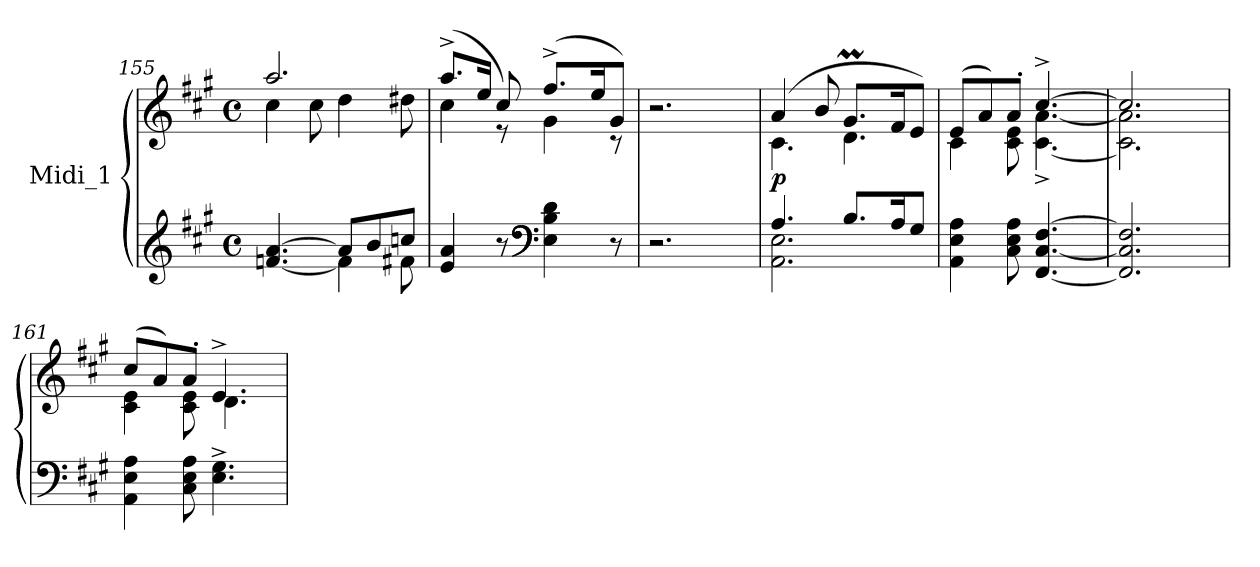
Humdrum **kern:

**kern	**kern	**dynam
*part1	*part1	*part1
*staff2	*staff1	*staff1/2
*I"Midi_1	*	*
*clefG2	*clefG2	*
*k[f#c#g#]	*k[f#c#g#]	*
*A:	*A:	*
*M4/4	*M4/4	*
*met(c)	*met(c)	*
=155	=155	=155
*^	*^	*
*	*	*	*^	*
[4.fn/ [4.a/	4ryy	2.aa/	4cc#i\	2ryy	.
.	8ryy	.	8cc#i\	.	.
8a/L]	4fni\]	.	4dd\	.	.
8b/	.	.	.	4ryy	.
8ccn/J	8f#X\	.	8dd#X\	.	.
=156	=156	=156	=156	=156	=156
4e/ 4a/	4ryy	(>8.aa^/L	4cc#\	2ryy	.
.	.	16ee/Jk	.	.	.
8r	8ryy	8cc#/)	8r	.	.
*clefF4	*	*	*	*	*
4E\ 4B\ 4d\	8ryy	(>8.ff#i^/L	4g#i\	.	.
.	4ryy	.	.	4ryy	.
.	.	16ee/K	.	.	.
8r	.	8g#i/J)	8r	.	.
=157	=157	=157	=157	=157	=157
2.r	2ryy	2.r	2ryy	2ryy	.
.	4ryy	.	4ryy	4ryy	.
=158	=158	=158	=158	=158	=158
!	!	!	!	!	!LO:DY:b
4.A/	2.AA\ 2.E\	(>4a/	4.c#\	2ryy	p
.	.	8b/	.	.	.
8.B/L	.	8.g#m/L	4.d\	.	.
.	.	.	.	4ryy	.
16A/K	.	16f#/K	.	.	.
8G#/J	.	8e/J)	.	.	.
=159	=159	=159	=159	=159	=159
4AA\ 4E\ 4A\	2ryy	(>8e/L	4c#\	2ryy	.
.	.	8a/)	.	.	.
8C#\ 8E\ 8A\	.	8a'/J	8c#\ 8e\	.	.
[4.FF#/ [4.C#/ [4.F#/	.	[4.cc#^/	[4.c#\^ [4.a\^	.	.
.	4ryy	.	.	4ryy	.
!!LO:LB:g=z	!!	!!
=160	=160	=160	=160	=160	=160
2.FF#/] 2.C#/] 2.F#/]	2ryy	2.cc#/]	2.c#\] 2.a\]	2ryy	.
.	4ryy	.	.	4ryy	.
=161	=161	=161	=161	=161	=161
4AA\ 4E\ 4A\	2ryy	(>8cc#/L	4c#\ 4e\	2ryy	.
.	.	8a/)	.	.	.
8C#\ 8E\ 8A\	.	8a'/J	8c#\ 8e\	.	.
4.E\^ 4.G#\^	.	4.e^/	4.d\	.	.
.	4ryy	.	.	4ryy	.
*v	*v	*	*	*	*
*	*v	*v	*v	*
=	=	=
*-	*-	*-
